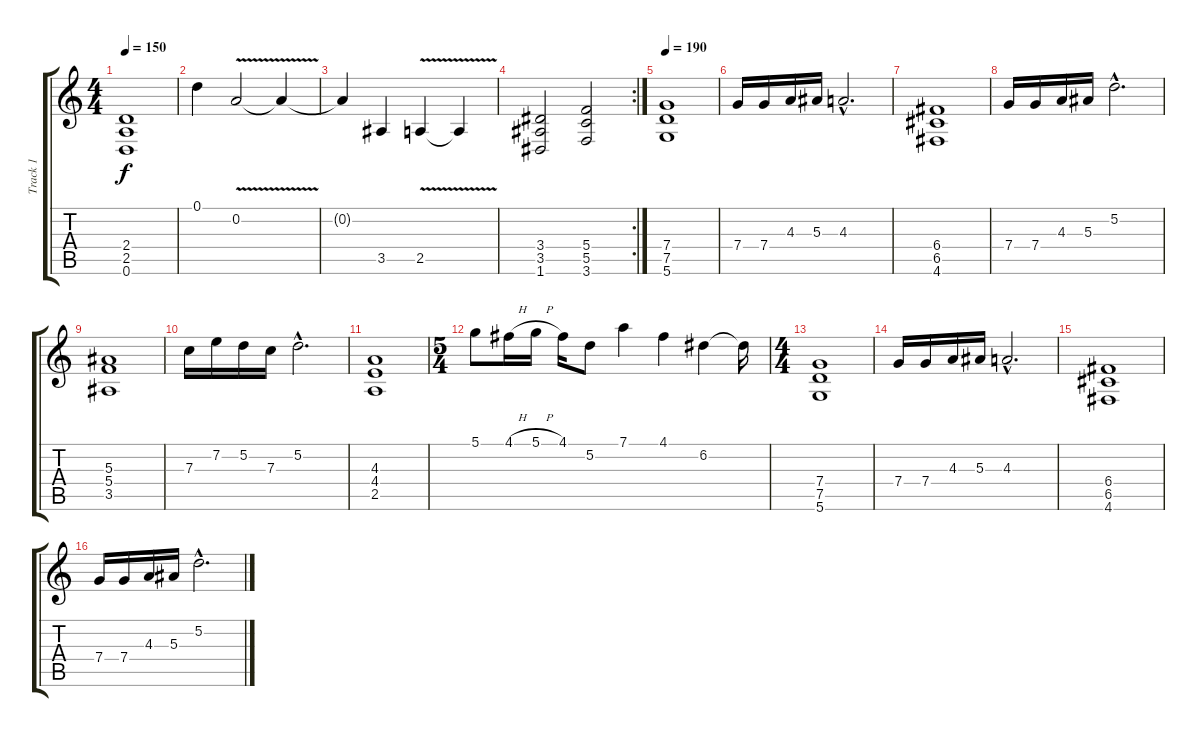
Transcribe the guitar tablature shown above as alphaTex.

\track ("Track 1" "Track 1") {instrument distortionguitar}
\staff {score tabs}
\tuning (D4 A3 F3 C3 G2 D2) {hide}
\ts (4 4)
\tempo 150
\clef g2
\ks c
(2.4 2.5 0.6).1{dy f} |
0.1.4 0.2{v}.2 0.2{t}.4 |
0.2{t}.4 3.5.4 2.5{v}.4 2.5{t}.4 |
\rc 2
(3.4 3.5 1.6).2 (5.4 5.5 3.6).2 |
\tempo 190
(7.4 7.5 5.6).1 |
7.4.16 7.4.16 4.3.16 5.3.16 4.3{hac}.2{d} |
(6.4 6.5 4.6).1 |
7.4.16 7.4.16 4.3.16 5.3.16 5.2{hac}.2{d} |
(5.3 5.4 3.5).1 |
7.3.16 7.2.16 5.2.16 7.3.16 5.2{hac}.2{d} |
(4.3 4.4 2.5).1 |
\ts (5 4)
5.1.8 4.1{h}.16 5.1{h}.16 4.1.16 5.2.8 7.1.4 4.1.4 6.2.4 6.2{t}.16 |
\ts (4 4)
(7.4 7.5 5.6).1 |
7.4.16 7.4.16 4.3.16 5.3.16 4.3{hac}.2{d} |
(6.4 6.5 4.6).1 |
7.4.16 7.4.16 4.3.16 5.3.16 5.2{hac}.2{d}
